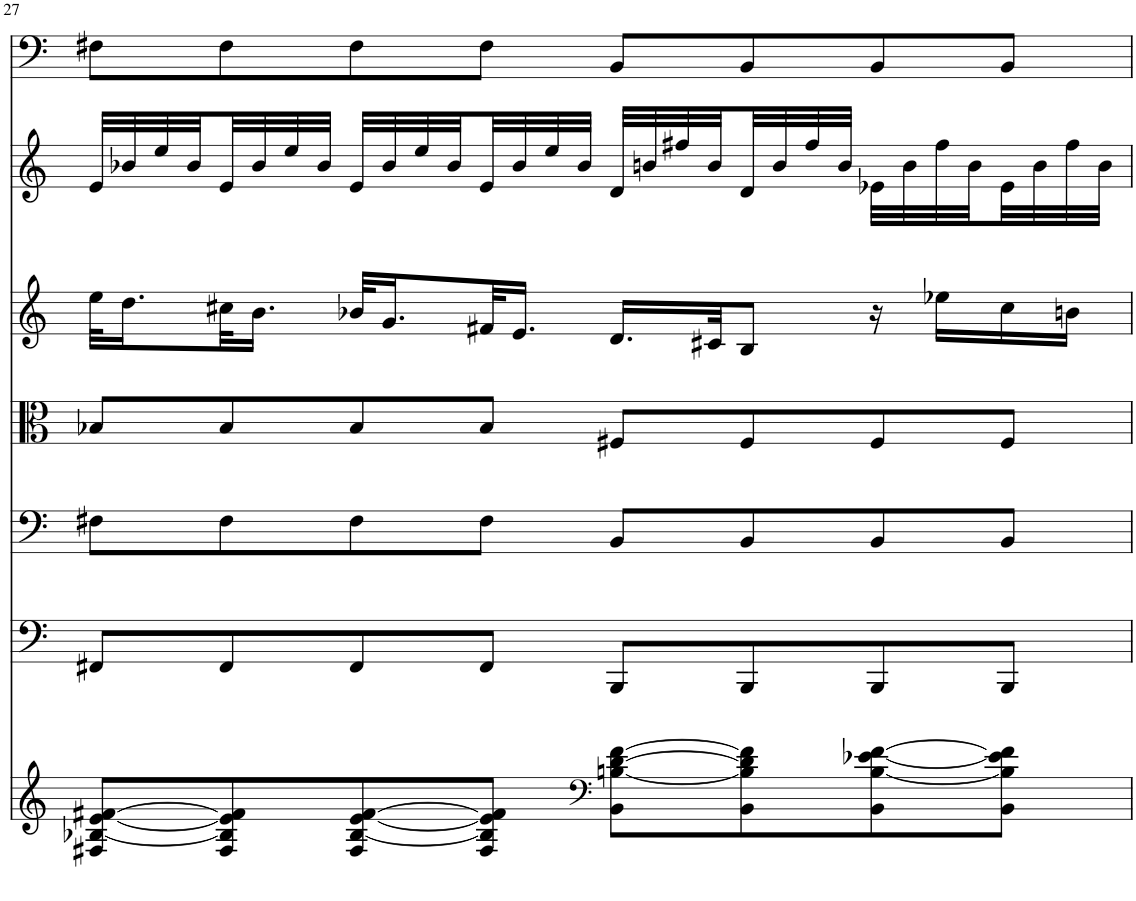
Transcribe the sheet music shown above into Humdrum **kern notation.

**kern	**kern	**kern	**kern	**kern	**kern	**kern
*part7	*part6	*part5	*part4	*part3	*part2	*part1
*staff7	*staff6	*staff5	*staff4	*staff3	*staff2	*staff1
*I"Continuo	*I"Contrabass	*I"Violoncello	*I"Viola	*I"Violin II	*I"Violin I	*I"Bassoon
*	*I'Cb	*	*	*	*	*I'Bsn
!!LO:PB:g=z
*clefG2	*clefF4	*clefF4	*clefC3	*clefG2	*clefG2	*clefF4
*	*Trd7c12	*	*	*	*	*
*k[]	*k[]	*k[]	*k[]	*k[]	*k[]	*k[]
*M4/4	*M4/4	*M4/4	*M4/4	*M4/4	*M4/4	*M4/4
=27	=27	=27	=27	=27	=27	=27
8F#X/ [8B-X/ [8e/ [8f#X/L	8FF#X/L	8F#X\L	8B-X/L	32ee\KLL	32e/LLL	8F#X\L
.	.	.	.	16.dd\	32b-X/	.
.	.	.	.	.	32ee/	.
.	.	.	.	.	32b-/	.
8F#/ 8B-/] 8e/] 8f#/]	8FF#/	8F#\	8B-/	32cc#X\K	32e/	8F#\
.	.	.	.	16.b\JJ	32b-/	.
.	.	.	.	.	32ee/	.
.	.	.	.	.	32b-/JJJ	.
8F#/ [8B-/ [8e/ [8f#/	8FF#/	8F#\	8B-/	32b-X/KLL	32e/LLL	8F#\
.	.	.	.	16.g/	32b-/	.
.	.	.	.	.	32ee/	.
.	.	.	.	.	32b-/	.
8F#/ 8B-/] 8e/] 8f#/]J	8FF#/J	8F#\J	8B-/J	32f#X/K	32e/	8F#\J
.	.	.	.	16.e/JJ	32b-/	.
.	.	.	.	.	32ee/	.
.	.	.	.	.	32b-/JJJ	.
*clefF4	*	*	*	*	*	*
8BB\ [8Bn\ [8d\ [8f#\L	8BBB/L	8BB/L	8F#X/L	16.d/LL	32d/LLL	8BB/L
.	.	.	.	.	32bn/	.
.	.	.	.	.	32ff#X/	.
.	.	.	.	32c#X/JK	32b/	.
8BB\ 8B\] 8d\] 8f#\]	8BBB/	8BB/	8F#/	8B/J	32d/	8BB/
.	.	.	.	.	32b/	.
.	.	.	.	.	32ff#/	.
.	.	.	.	.	32b/JJJ	.
8BB\ [8B\ [8e-X\ [8f#\	8BBB/	8BB/	8F#/	16r	32e-X\LLL	8BB/
.	.	.	.	.	32b\	.
.	.	.	.	16ee-X\LL	32ff#\	.
.	.	.	.	.	32b\	.
8BB\ 8B\] 8e-\] 8f#\]J	8BBB/J	8BB/J	8F#/J	16cc#\	32e-\	8BB/J
.	.	.	.	.	32b\	.
.	.	.	.	16bn\JJ	32ff#\	.
.	.	.	.	.	32b\JJJ	.
=	=	=	=	=	=	=
*-	*-	*-	*-	*-	*-	*-
